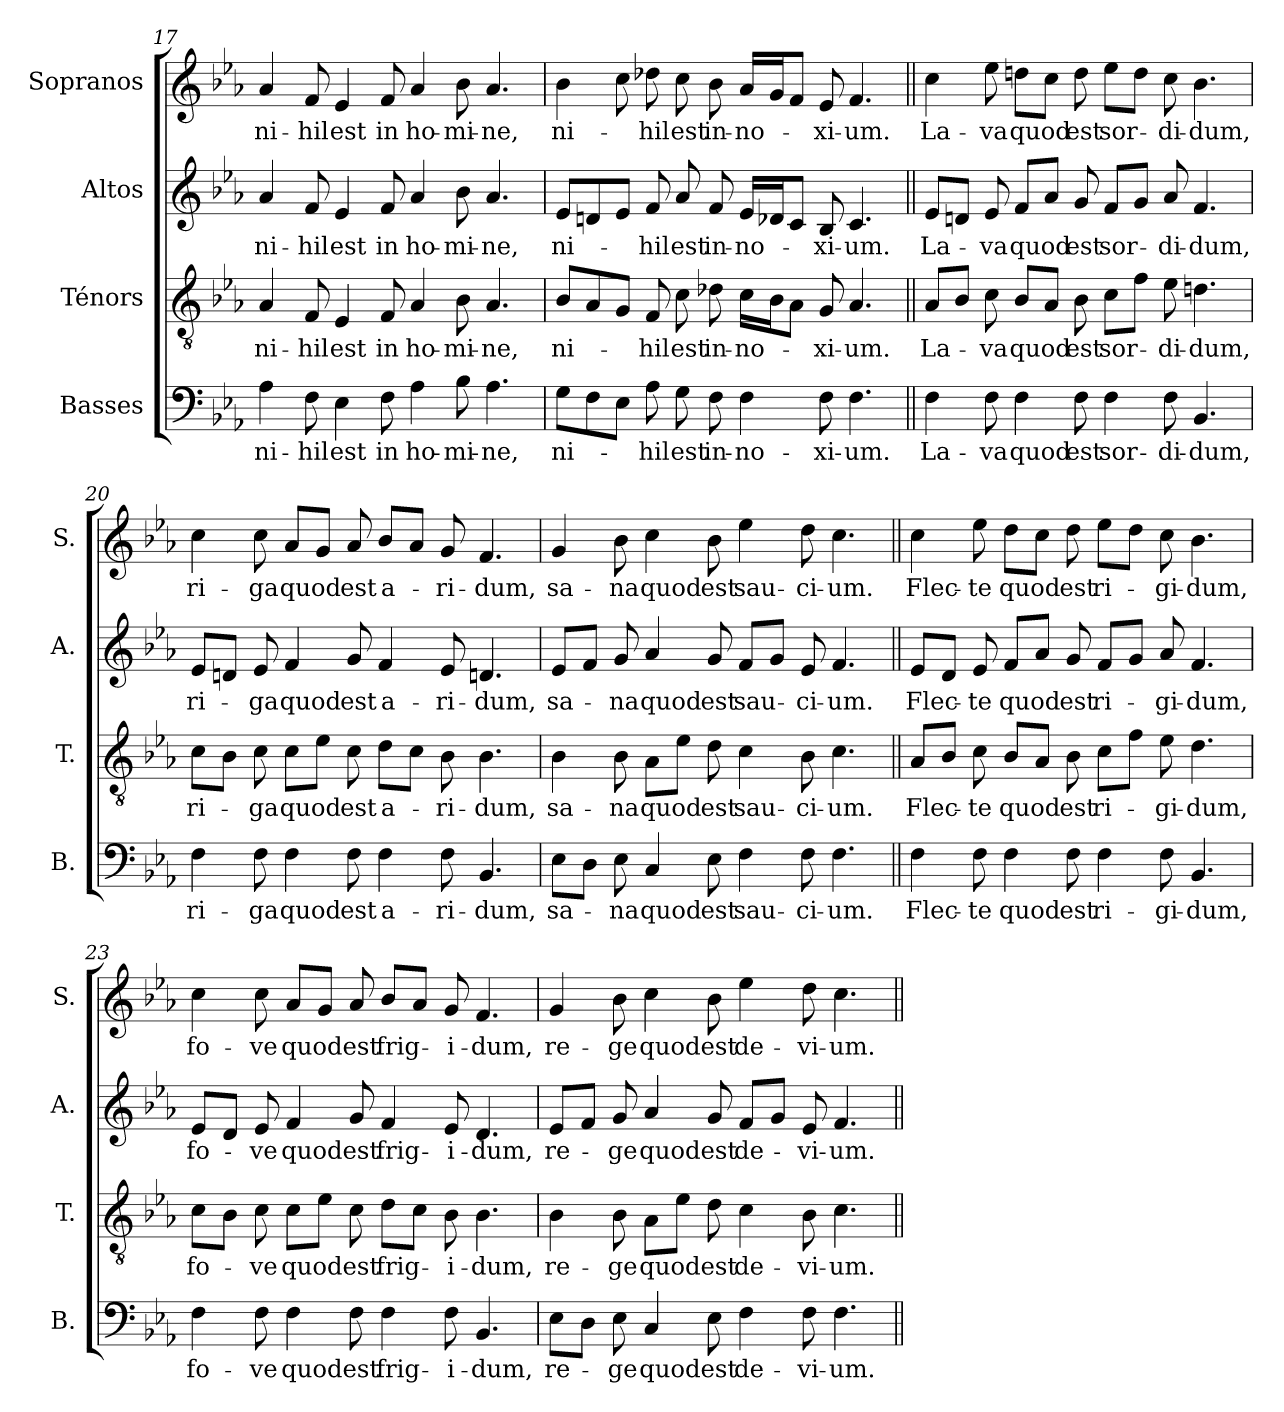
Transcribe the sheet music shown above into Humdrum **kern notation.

**kern	**text	**kern	**text	**kern	**text	**kern	**text
*part4	*part4	*part3	*part3	*part2	*part2	*part1	*part1
*staff4	*staff4	*staff3	*staff3	*staff2	*staff2	*staff1	*staff1
*I"Basses	*	*I"Ténors	*	*I"Altos	*	*I"Sopranos	*
*I'B.	*	*I'T.	*	*I'A.	*	*I'S.	*
*clefF4	*	*clefGv2	*	*clefG2	*	*clefG2	*
*	*	*ITrd7c12	*	*	*	*	*
*k[b-e-a-]	*	*k[b-e-a-]	*	*k[b-e-a-]	*	*k[b-e-a-]	*
*E-:	*	*E-:	*	*E-:	*	*E-:	*
=17	=17	=17	=17	=17	=17	=17	=17
!	!LO:LY:b	!	!LO:LY:b	!	!LO:LY:b	!	!LO:LY:b
4A-\	ni-	4AA-/	ni-	4a-/	ni-	4a-/	ni-
!	!LO:LY:b	!	!LO:LY:b	!	!LO:LY:b	!	!LO:LY:b
8F\	-hil	8FF/	-hil	8f/	-hil	8f/	-hil
!	!LO:LY:b	!	!LO:LY:b	!	!LO:LY:b	!	!LO:LY:b
4E-\	est	4EE-/	est	4e-/	est	4e-/	est
!	!LO:LY:b	!	!LO:LY:b	!	!LO:LY:b	!	!LO:LY:b
8F\	in	8FF/	in	8f/	in	8f/	in
!	!LO:LY:b	!	!LO:LY:b	!	!LO:LY:b	!	!LO:LY:b
4A-\	ho-	4AA-/	ho-	4a-/	ho-	4a-/	ho-
!	!LO:LY:b	!	!LO:LY:b	!	!LO:LY:b	!	!LO:LY:b
8B-\	-mi-	8BB-\	-mi-	8b-\	-mi-	8b-\	-mi-
!	!LO:LY:b	!	!LO:LY:b	!	!LO:LY:b	!	!LO:LY:b
4.A-\	-ne,	4.AA-/	-ne,	4.a-/	-ne,	4.a-/	-ne,
=18`	=18`	=18`	=18`	=18`	=18`	=18`	=18`
!	!LO:LY:b	!	!LO:LY:b	!	!LO:LY:b	!	!LO:LY:b
8G\L	ni-	8BB-/L	ni-	8e-/L	ni-	4b-\	ni-
8F\	.	8AA-/	.	8dn/	.	.	.
8E-\J	.	8GG/J	.	8e-/J	.	8cc\	.
!	!LO:LY:b	!	!LO:LY:b	!	!LO:LY:b	!	!LO:LY:b
8A-\	-hil	8FF/	-hil	8f/	-hil	8dd-X\	-hil
!	!LO:LY:b	!	!LO:LY:b	!	!LO:LY:b	!	!LO:LY:b
8G\	est	8C\	est	8a-/	est	8cc\	est
!	!LO:LY:b	!	!LO:LY:b	!	!LO:LY:b	!	!LO:LY:b
8F\	in-	8D-X\	in-	8f/	in-	8b-\	in-
!	!LO:LY:b	!	!LO:LY:b	!	!LO:LY:b	!	!LO:LY:b
4F\	-no-	16C\LL	-no-	16e-/LL	-no-	16a-/LL	-no-
.	.	16BB-\J	.	16d-X/J	.	16g/J	.
.	.	8AA-\J	.	8c/J	.	8f/J	.
!	!LO:LY:b	!	!LO:LY:b	!	!LO:LY:b	!	!LO:LY:b
8F\	-xi-	8GG/	-xi-	8B-/	-xi-	8e-/	-xi-
!	!LO:LY:b	!	!LO:LY:b	!	!LO:LY:b	!	!LO:LY:b
4.F\	-um.	4.AA-/	-um.	4.c/	-um.	4.f/	-um.
!!LO:PB:g=z
=19||	=19||	=19||	=19||	=19||	=19||	=19||	=19||
!	!LO:LY:b	!	!LO:LY:b	!	!LO:LY:b	!	!LO:LY:b
4F\	La-	8AA-/L	La-	8e-/L	La-	4cc\	La-
.	.	8BB-/J	.	8dn/J	.	.	.
!	!LO:LY:b	!	!LO:LY:b	!	!LO:LY:b	!	!LO:LY:b
8F\	-va	8C\	-va	8e-/	-va	8ee-\	-va
!	!LO:LY:b	!	!LO:LY:b	!	!LO:LY:b	!	!LO:LY:b
4F\	quod	8BB-/L	quod	8f/L	quod	8ddn\L	quod
.	.	8AA-/J	.	8a-/J	.	8cc\J	.
!	!LO:LY:b	!	!LO:LY:b	!	!LO:LY:b	!	!LO:LY:b
8F\	est	8BB-\	est	8g/	est	8dd\	est
!	!LO:LY:b	!	!LO:LY:b	!	!LO:LY:b	!	!LO:LY:b
4F\	sor-	8C\L	sor-	8f/L	sor-	8ee-\L	sor-
.	.	8F\J	.	8g/J	.	8dd\J	.
!	!LO:LY:b	!	!LO:LY:b	!	!LO:LY:b	!	!LO:LY:b
8F\	-di-	8E-\	-di-	8a-/	-di-	8cc\	-di-
!	!LO:LY:b	!	!LO:LY:b	!	!LO:LY:b	!	!LO:LY:b
4.BB-/	-dum,	4.Dn\	-dum,	4.f/	-dum,	4.b-\	-dum,
=20`	=20`	=20`	=20`	=20`	=20`	=20`	=20`
!	!LO:LY:b	!	!LO:LY:b	!	!LO:LY:b	!	!LO:LY:b
4F\	ri-	8C\L	ri-	8e-/L	ri-	4cc\	ri-
.	.	8BB-\J	.	8dn/J	.	.	.
!	!LO:LY:b	!	!LO:LY:b	!	!LO:LY:b	!	!LO:LY:b
8F\	-ga	8C\	-ga	8e-/	-ga	8cc\	-ga
!	!LO:LY:b	!	!LO:LY:b	!	!LO:LY:b	!	!LO:LY:b
4F\	quod	8C\L	quod	4f/	quod	8a-/L	quod
.	.	8E-\J	.	.	.	8g/J	.
!	!LO:LY:b	!	!LO:LY:b	!	!LO:LY:b	!	!LO:LY:b
8F\	est	8C\	est	8g/	est	8a-/	est
!	!LO:LY:b	!	!LO:LY:b	!	!LO:LY:b	!	!LO:LY:b
4F\	a-	8D\L	a-	4f/	a-	8b-/L	a-
.	.	8C\J	.	.	.	8a-/J	.
!	!LO:LY:b	!	!LO:LY:b	!	!LO:LY:b	!	!LO:LY:b
8F\	-ri-	8BB-\	-ri-	8e-/	-ri-	8g/	-ri-
!	!LO:LY:b	!	!LO:LY:b	!	!LO:LY:b	!	!LO:LY:b
4.BB-/	-dum,	4.BB-\	-dum,	4.dn/	-dum,	4.f/	-dum,
=21`	=21`	=21`	=21`	=21`	=21`	=21`	=21`
!	!LO:LY:b	!	!LO:LY:b	!	!LO:LY:b	!	!LO:LY:b
8E-\L	sa-	4BB-\	sa-	8e-/L	sa-	4g/	sa-
8D\J	.	.	.	8f/J	.	.	.
!	!LO:LY:b	!	!LO:LY:b	!	!LO:LY:b	!	!LO:LY:b
8E-\	-na	8BB-\	-na	8g/	-na	8b-\	-na
!	!LO:LY:b	!	!LO:LY:b	!	!LO:LY:b	!	!LO:LY:b
4C/	quod	8AA-\L	quod	4a-/	quod	4cc\	quod
.	.	8E-\J	.	.	.	.	.
!	!LO:LY:b	!	!LO:LY:b	!	!LO:LY:b	!	!LO:LY:b
8E-\	est	8D\	est	8g/	est	8b-\	est
!	!LO:LY:b	!	!LO:LY:b	!	!LO:LY:b	!	!LO:LY:b
4F\	sau-	4C\	sau-	8f/L	sau-	4ee-\	sau-
.	.	.	.	8g/J	.	.	.
!	!LO:LY:b	!	!LO:LY:b	!	!LO:LY:b	!	!LO:LY:b
8F\	-ci-	8BB-\	-ci-	8e-/	-ci-	8dd\	-ci-
!	!LO:LY:b	!	!LO:LY:b	!	!LO:LY:b	!	!LO:LY:b
4.F\	-um.	4.C\	-um.	4.f/	-um.	4.cc\	-um.
!!LO:LB:g=z
=22||	=22||	=22||	=22||	=22||	=22||	=22||	=22||
!	!LO:LY:b	!	!LO:LY:b	!	!LO:LY:b	!	!LO:LY:b
4F\	Flec-	8AA-/L	Flec-	8e-/L	Flec-	4cc\	Flec-
.	.	8BB-/J	.	8d/J	.	.	.
!	!LO:LY:b	!	!LO:LY:b	!	!LO:LY:b	!	!LO:LY:b
8F\	-te	8C\	-te	8e-/	-te	8ee-\	-te
!	!LO:LY:b	!	!LO:LY:b	!	!LO:LY:b	!	!LO:LY:b
4F\	quod	8BB-/L	quod	8f/L	quod	8dd\L	quod
.	.	8AA-/J	.	8a-/J	.	8cc\J	.
!	!LO:LY:b	!	!LO:LY:b	!	!LO:LY:b	!	!LO:LY:b
8F\	est	8BB-\	est	8g/	est	8dd\	est
!	!LO:LY:b	!	!LO:LY:b	!	!LO:LY:b	!	!LO:LY:b
4F\	ri-	8C\L	ri-	8f/L	ri-	8ee-\L	ri-
.	.	8F\J	.	8g/J	.	8dd\J	.
!	!LO:LY:b	!	!LO:LY:b	!	!LO:LY:b	!	!LO:LY:b
8F\	-gi-	8E-\	-gi-	8a-/	-gi-	8cc\	-gi-
!	!LO:LY:b	!	!LO:LY:b	!	!LO:LY:b	!	!LO:LY:b
4.BB-/	-dum,	4.D\	-dum,	4.f/	-dum,	4.b-\	-dum,
=23`	=23`	=23`	=23`	=23`	=23`	=23`	=23`
!	!LO:LY:b	!	!LO:LY:b	!	!LO:LY:b	!	!LO:LY:b
4F\	fo-	8C\L	fo-	8e-/L	fo-	4cc\	fo-
.	.	8BB-\J	.	8d/J	.	.	.
!	!LO:LY:b	!	!LO:LY:b	!	!LO:LY:b	!	!LO:LY:b
8F\	-ve	8C\	-ve	8e-/	-ve	8cc\	-ve
!	!LO:LY:b	!	!LO:LY:b	!	!LO:LY:b	!	!LO:LY:b
4F\	quod	8C\L	quod	4f/	quod	8a-/L	quod
.	.	8E-\J	.	.	.	8g/J	.
!	!LO:LY:b	!	!LO:LY:b	!	!LO:LY:b	!	!LO:LY:b
8F\	est	8C\	est	8g/	est	8a-/	est
!	!LO:LY:b	!	!LO:LY:b	!	!LO:LY:b	!	!LO:LY:b
4F\	frig-	8D\L	frig-	4f/	frig-	8b-/L	frig-
.	.	8C\J	.	.	.	8a-/J	.
!	!LO:LY:b	!	!LO:LY:b	!	!LO:LY:b	!	!LO:LY:b
8F\	-i-	8BB-\	-i-	8e-/	-i-	8g/	-i-
!	!LO:LY:b	!	!LO:LY:b	!	!LO:LY:b	!	!LO:LY:b
4.BB-/	-dum,	4.BB-\	-dum,	4.d/	-dum,	4.f/	-dum,
=24`	=24`	=24`	=24`	=24`	=24`	=24`	=24`
!	!LO:LY:b	!	!LO:LY:b	!	!LO:LY:b	!	!LO:LY:b
8E-\L	re-	4BB-\	re-	8e-/L	re-	4g/	re-
8D\J	.	.	.	8f/J	.	.	.
!	!LO:LY:b	!	!LO:LY:b	!	!LO:LY:b	!	!LO:LY:b
8E-\	-ge	8BB-\	-ge	8g/	-ge	8b-\	-ge
!	!LO:LY:b	!	!LO:LY:b	!	!LO:LY:b	!	!LO:LY:b
4C/	quod	8AA-\L	quod	4a-/	quod	4cc\	quod
.	.	8E-\J	.	.	.	.	.
!	!LO:LY:b	!	!LO:LY:b	!	!LO:LY:b	!	!LO:LY:b
8E-\	est	8D\	est	8g/	est	8b-\	est
!	!LO:LY:b	!	!LO:LY:b	!	!LO:LY:b	!	!LO:LY:b
4F\	de-	4C\	de-	8f/L	de-	4ee-\	de-
.	.	.	.	8g/J	.	.	.
!	!LO:LY:b	!	!LO:LY:b	!	!LO:LY:b	!	!LO:LY:b
8F\	-vi-	8BB-\	-vi-	8e-/	-vi-	8dd\	-vi-
!	!LO:LY:b	!	!LO:LY:b	!	!LO:LY:b	!	!LO:LY:b
4.F\	-um.	4.C\	-um.	4.f/	-um.	4.cc\	-um.
=||	=||	=||	=||	=||	=||	=||	=||
*-	*-	*-	*-	*-	*-	*-	*-
